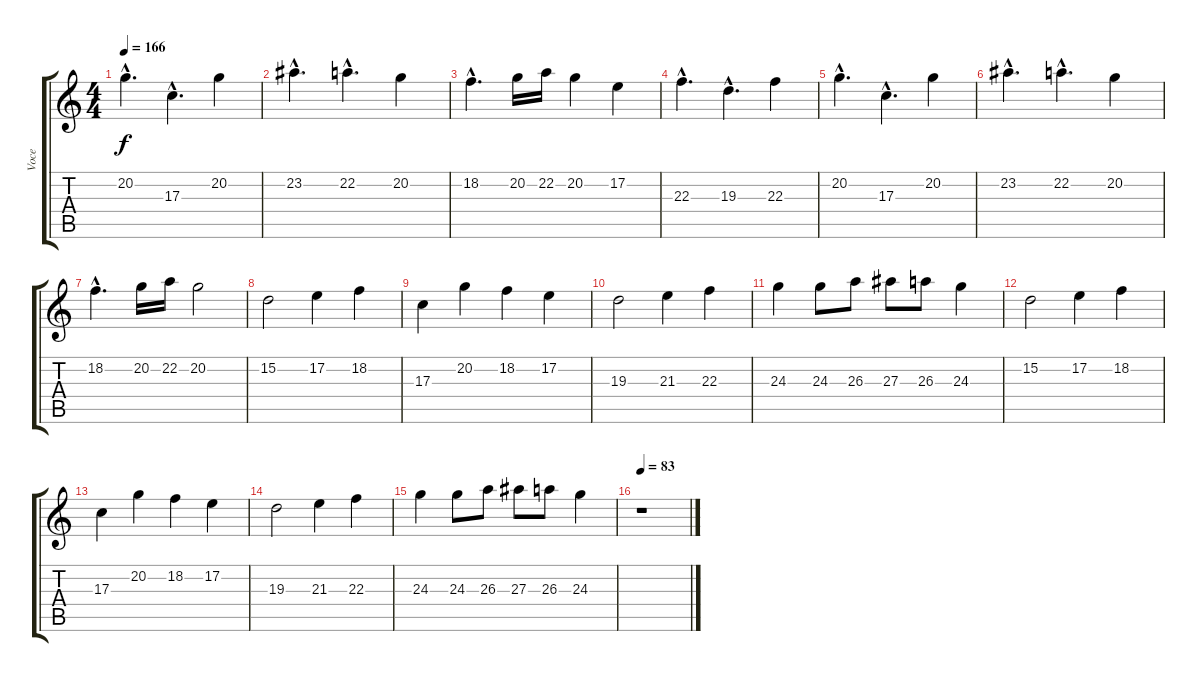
\track ("Voce" "Voce") {instrument lead6voice}
\staff {score tabs}
\tuning (E4 B3 G3 D3 A2 E2) {hide}
\ts (4 4)
\tempo 166
\clef g2
\ks c
20.2{hac}.4{d dy f} 17.3{hac}.4{d} 20.2.4 |
23.2{hac}.4{d} 22.2{hac}.4{d} 20.2.4 |
18.2{hac}.4{d} 20.2.16 22.2.16 20.2.4 17.2.4 |
22.3{hac}.4{d} 19.3{hac}.4{d} 22.3.4 |
20.2{hac}.4{d} 17.3{hac}.4{d} 20.2.4 |
23.2{hac}.4{d} 22.2{hac}.4{d} 20.2.4 |
18.2{hac}.4{d} 20.2.16 22.2.16 20.2.2 |
15.2.2 17.2.4 18.2.4 |
17.3.4 20.2.4 18.2.4 17.2.4 |
19.3.2 21.3.4 22.3.4 |
24.3.4 24.3.8 26.3.8 27.3.8 26.3.8 24.3.4 |
15.2.2 17.2.4 18.2.4 |
17.3.4 20.2.4 18.2.4 17.2.4 |
19.3.2 21.3.4 22.3.4 |
24.3.4 24.3.8 26.3.8 27.3.8 26.3.8 24.3.4 |
\tempo 83
r.1
